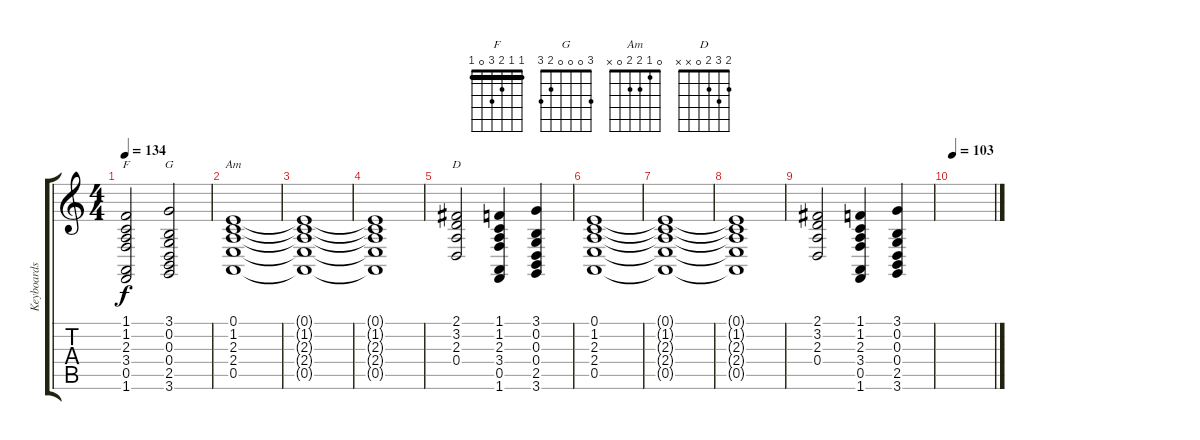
\track ("Keyboards" "Keyboards") {instrument choiraahs}
\staff {score tabs}
\tuning (E4 B3 G3 D3 A2 E2) {hide}
\chord ("F" 1 1 2 3 0 1) {barre 1}
\chord ("G" 3 0 0 0 2 3)
\chord ("Am" 0 1 2 2 0 x)
\chord ("D" 2 3 2 0 x x)
\ts (4 4)
\tempo 134
\clef g2
\ks c
(1.1 1.2 2.3 3.4 0.5 1.6).2{ch "F" dy f} (3.1 0.2 0.3 0.4 2.5 3.6).2{ch "G"} |
(0.1 1.2 2.3 2.4 0.5).1{ch "Am"} |
(0.1{t} 1.2{t} 2.3{t} 2.4{t} 0.5{t}).1 |
(0.1{t} 1.2{t} 2.3{t} 2.4{t} 0.5{t}).1 |
(2.1 3.2 2.3 0.4).2{ch "D"} (1.1 1.2 2.3 3.4 0.5 1.6).4 (3.1 0.2 0.3 0.4 2.5 3.6).4 |
(0.1 1.2 2.3 2.4 0.5).1 |
(0.1{t} 1.2{t} 2.3{t} 2.4{t} 0.5{t}).1 |
(0.1{t} 1.2{t} 2.3{t} 2.4{t} 0.5{t}).1 |
(2.1 3.2 2.3 0.4).2 (1.1 1.2 2.3 3.4 0.5 1.6).4 (3.1 0.2 0.3 0.4 2.5 3.6).4 |
\tempo 103
